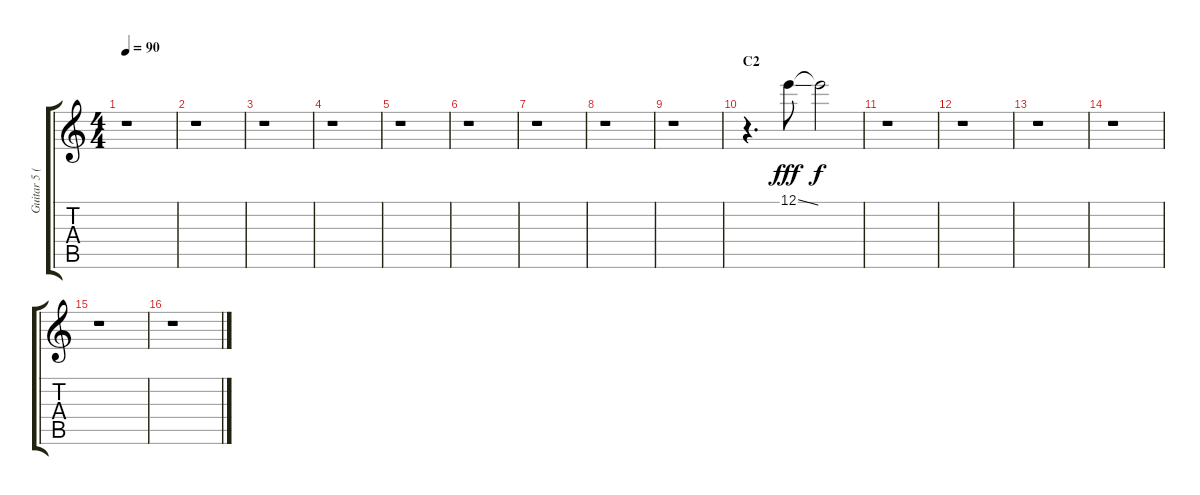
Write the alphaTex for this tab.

\track ("Guitar 5 (Lead)" "Guitar 5 (") {instrument distortionguitar}
\staff {score tabs}
\tuning (E4 B3 G3 D3 A2 E2) {hide}
\ts (4 4)
\tempo 90
\clef g2
\ks c
r.1{dy fff} |
r.1 |
r.1 |
r.1 |
r.1 |
r.1 |
r.1 |
r.1 |
r.1 |
\section ("" "C2")
r.4{d} 12.1{ss}.8 12.1{t}.2{dy f} |
r.1 |
r.1 |
r.1 |
r.1 |
r.1 |
r.1
